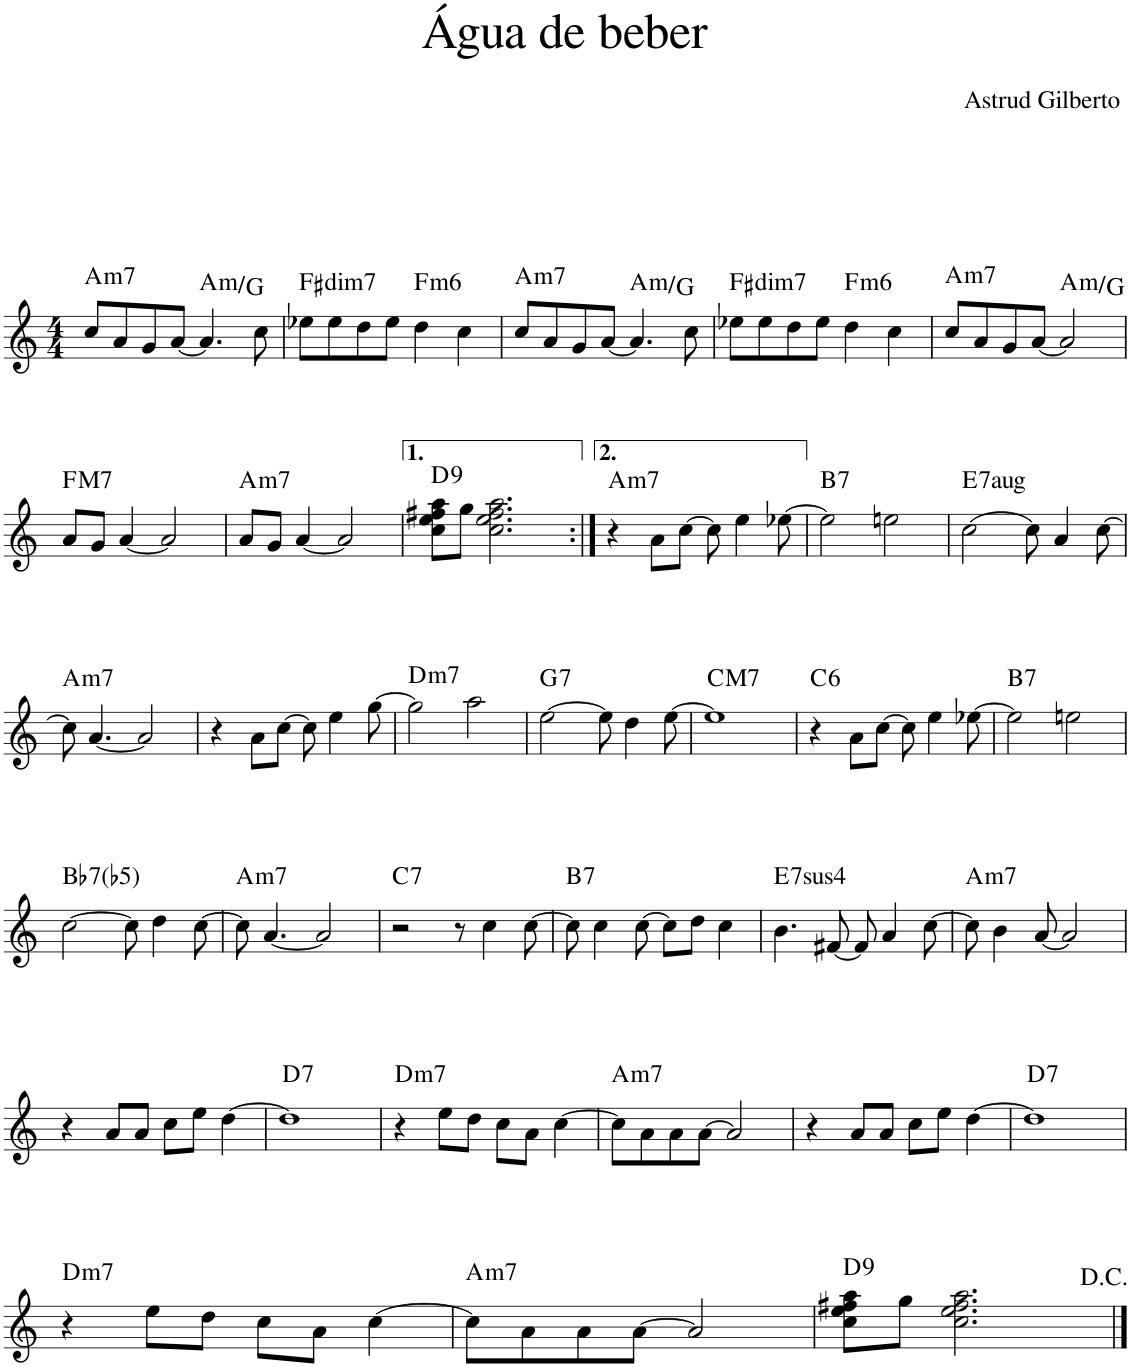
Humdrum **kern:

**kern	**harte
*part1	*part1
*staff1	*
*I"Piano	*
*I'Pno.	*
*clefG2	*
*k[]	*
*M4/4	*
=1	=1
!	!LO:H:kt=m7
8cc/L	A:min7
8a/	.
8g/	.
[8a/J	.
!	!LO:H:kt=m
4.a/]	A:min/b7
8cc\	.
=2	=2
!	!LO:H:kt=dim7
8ee-X\L	F#:dim7
8ee-\	.
8dd\	.
8ee-\J	.
!	!LO:H:kt=m6
4dd\	F:min6
4cc\	.
=3	=3
!	!LO:H:kt=m7
8cc/L	A:min7
8a/	.
8g/	.
[8a/J	.
!	!LO:H:kt=m
4.a/]	A:min/b7
8cc\	.
=4	=4
!	!LO:H:kt=dim7
8ee-X\L	F#:dim7
8ee-\	.
8dd\	.
8ee-\J	.
!	!LO:H:kt=m6
4dd\	F:min6
4cc\	.
=5	=5
!	!LO:H:kt=m7
8cc/L	A:min7
8a/	.
8g/	.
[8a/J	.
!	!LO:H:kt=m
2a/]	A:min/b7
!!LO:LB:g=z
=6	=6
!	!LO:H:kt=M7
8a/L	F:maj7
8g/J	.
[4a/	.
2a/]	.
=7	=7
!	!LO:H:kt=m7
8a/L	A:min7
8g/J	.
[4a/	.
2a/]	.
=8	=8
!	!LO:H:kt=9
8cc\ 8ee\ 8ff#X\ 8aa\L	D:9
8gg\J	.
2.cc\ 2.ee\ 2.ff#\ 2.aa\	.
=9:|!	=9:|!
!	!LO:H:kt=m7
4r	A:min7
8a\L	.
[8cc\J	.
8cc\]	.
4ee\	.
[8ee-X\	.
=10	=10
!	!LO:H:kt=7
2ee-\]	B:7
2een\	.
=11	=11
!	!LO:H:kt=7aug
[2cc\	E:aug(b7)
8cc\]	.
4a/	.
[8cc\	.
!!LO:LB:g=z
=12	=12
!	!LO:H:kt=m7
8cc\]	A:min7
[4.a/	.
2a/]	.
=13	=13
4r	.
8a\L	.
[8cc\J	.
8cc\]	.
4ee\	.
[8gg\	.
=14	=14
!	!LO:H:kt=m7
2gg\]	D:min7
2aa\	.
=15	=15
!	!LO:H:kt=7
[2ee\	G:7
8ee\]	.
4dd\	.
[8ee\	.
=16	=16
!	!LO:H:kt=M7
1ee]	C:maj7
=17	=17
!	!LO:H:kt=6
4r	C:maj6
8a\L	.
[8cc\J	.
8cc\]	.
4ee\	.
[8ee-X\	.
=18	=18
!	!LO:H:kt=7
2ee-\]	B:7
2een\	.
!!LO:LB:g=z
=19	=19
!	!LO:H:kt=7
[2cc\	Bb:(3,b5,b7)
8cc\]	.
4dd\	.
[8cc\	.
=20	=20
!	!LO:H:kt=m7
8cc\]	A:min7
[4.a/	.
2a/]	.
=21	=21
!	!LO:H:kt=7
2r	C:7
8r	.
4cc\	.
[8cc\	.
=22	=22
!	!LO:H:kt=7
8cc\]	B:7
4cc\	.
[8cc\	.
8cc\L]	.
8dd\J	.
4cc\	.
=23	=23
!	!LO:H:kt=74
4.b\	E:sus4(7)
[8f#X/	.
8f#/]	.
4a/	.
[8cc\	.
=24	=24
!	!LO:H:kt=m7
8cc\]	A:min7
4b\	.
[8a/	.
2a/]	.
!!LO:LB:g=z
=25	=25
4r	.
8a/L	.
8a/J	.
8cc\L	.
8ee\J	.
[4dd\	.
=26	=26
!	!LO:H:kt=7
1dd]	D:7
=27	=27
!	!LO:H:kt=m7
4r	D:min7
8ee\L	.
8dd\J	.
8cc\L	.
8a\J	.
[4cc\	.
=28	=28
!	!LO:H:kt=m7
8cc\L]	A:min7
8a\	.
8a\	.
[8a\J	.
2a/]	.
=29	=29
4r	.
8a/L	.
8a/J	.
8cc\L	.
8ee\J	.
[4dd\	.
=30	=30
!	!LO:H:kt=7
1dd]	D:7
!!LO:LB:g=z
=31	=31
!	!LO:H:kt=m7
4r	D:min7
8ee\L	.
8dd\J	.
8cc\L	.
8a\J	.
[4cc\	.
=32	=32
!	!LO:H:kt=m7
8cc\L]	A:min7
8a\	.
8a\	.
[8a\J	.
2a/]	.
=33	=33
!	!LO:H:kt=9
8cc\ 8ee\ 8ff#X\ 8aa\L	D:9
8gg\J	.
2.cc\ 2.ee\ 2.ff#\ 2.aa\	.
==	==
*-	*-
